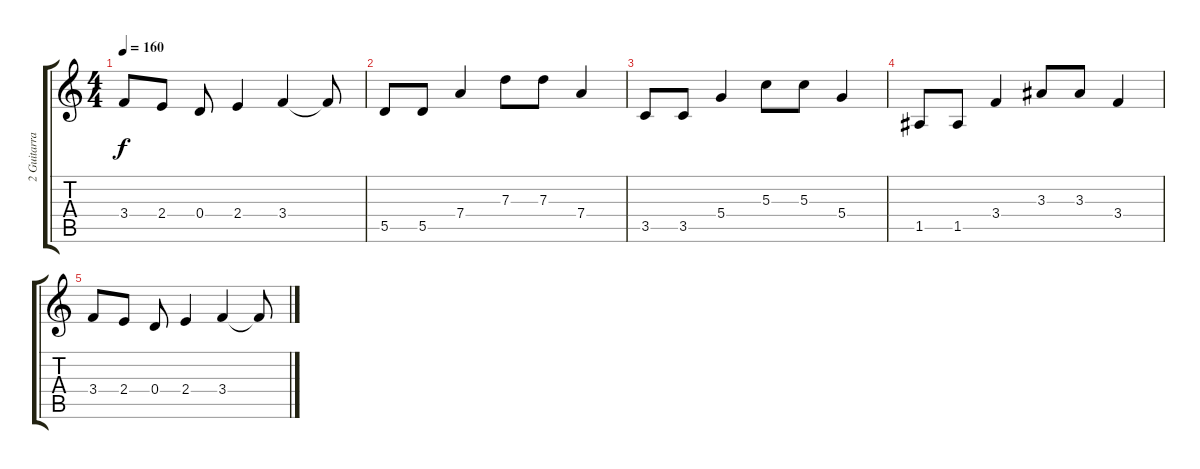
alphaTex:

\track ("2 Guitarra" "2 Guitarra") {instrument electricguitarclean}
\staff {score tabs}
\tuning (E4 B3 G3 D3 A2 E2) {hide}
\ts (4 4)
\tempo 160
\clef g2
\ks c
3.4.8{dy f} 2.4.8 0.4.8 2.4.4 3.4.4 3.4{t}.8 |
5.5.8 5.5.8 7.4.4 7.3.8 7.3.8 7.4.4 |
3.5.8 3.5.8 5.4.4 5.3.8 5.3.8 5.4.4 |
1.5.8 1.5.8 3.4.4 3.3.8 3.3.8 3.4.4 |
3.4.8 2.4.8 0.4.8 2.4.4 3.4.4 3.4{t}.8
